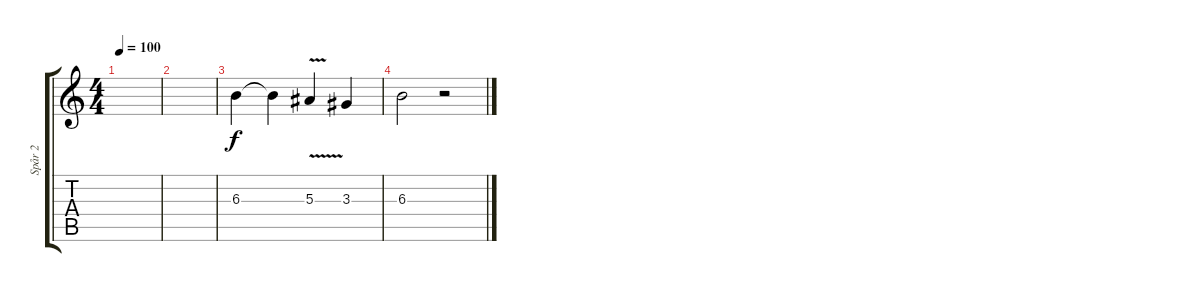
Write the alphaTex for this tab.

\track ("Spår 2" "Spår 2") {instrument distortionguitar}
\staff {score tabs}
\tuning (D4 A3 F3 C3 G2 C2) {hide}
\ts (4 4)
\tempo 100
\clef g2
\ks c
|
|
6.3.4 6.3{t}.4 5.3{v}.4 3.3.4 |
6.3.2 r.2
